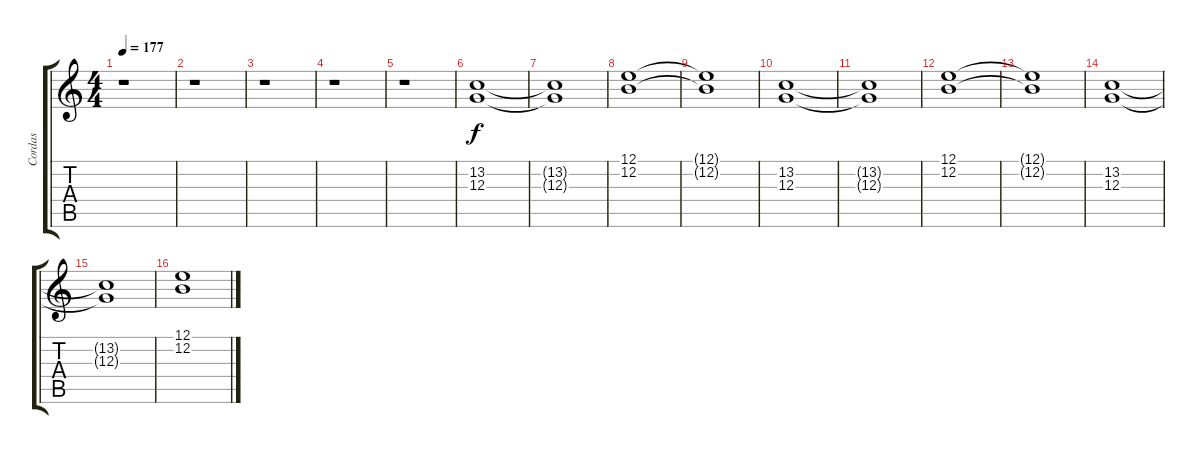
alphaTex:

\track ("Cordas" "Cordas") {instrument stringensemble1}
\staff {score tabs}
\tuning (E4 B3 G3 D3 A2 E2) {hide}
\ts (4 4)
\tempo 177
\clef g2
\ks c
r.1{dy f} |
r.1 |
r.1 |
r.1 |
r.1 |
(13.2 12.3).1 |
(13.2{t} 12.3{t}).1 |
(12.1 12.2).1 |
(12.1{t} 12.2{t}).1 |
(13.2 12.3).1 |
(13.2{t} 12.3{t}).1 |
(12.1 12.2).1 |
(12.1{t} 12.2{t}).1 |
(13.2 12.3).1 |
(13.2{t} 12.3{t}).1 |
(12.1 12.2).1
